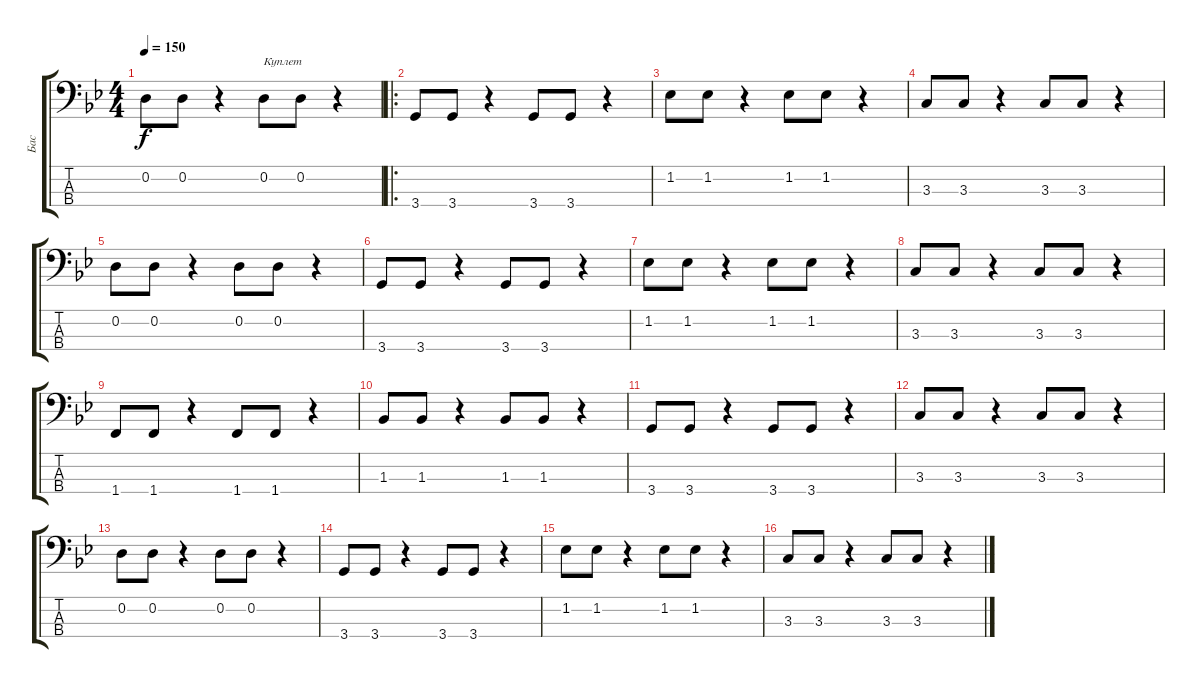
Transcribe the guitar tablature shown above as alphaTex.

\track ("Бас" "Бас") {instrument electricbassfinger}
\staff {score tabs}
\tuning (G2 D2 A1 E1) {hide}
\ts (4 4)
\tempo 150
\clef f4
\ks gminor
0.2.8{dy f} 0.2.8 r.4 0.2.8{txt "Куплет"} 0.2.8 r.4 |
\ro
3.4.8 3.4.8 r.4 3.4.8 3.4.8 r.4 |
1.2.8 1.2.8 r.4 1.2.8 1.2.8 r.4 |
3.3.8 3.3.8 r.4 3.3.8 3.3.8 r.4 |
0.2.8 0.2.8 r.4 0.2.8 0.2.8 r.4 |
3.4.8 3.4.8 r.4 3.4.8 3.4.8 r.4 |
1.2.8 1.2.8 r.4 1.2.8 1.2.8 r.4 |
3.3.8 3.3.8 r.4 3.3.8 3.3.8 r.4 |
1.4.8 1.4.8 r.4 1.4.8 1.4.8 r.4 |
1.3.8 1.3.8 r.4 1.3.8 1.3.8 r.4 |
3.4.8 3.4.8 r.4 3.4.8 3.4.8 r.4 |
3.3.8 3.3.8 r.4 3.3.8 3.3.8 r.4 |
0.2.8 0.2.8 r.4 0.2.8 0.2.8 r.4 |
3.4.8 3.4.8 r.4 3.4.8 3.4.8 r.4 |
1.2.8 1.2.8 r.4 1.2.8 1.2.8 r.4 |
3.3.8 3.3.8 r.4 3.3.8 3.3.8 r.4
